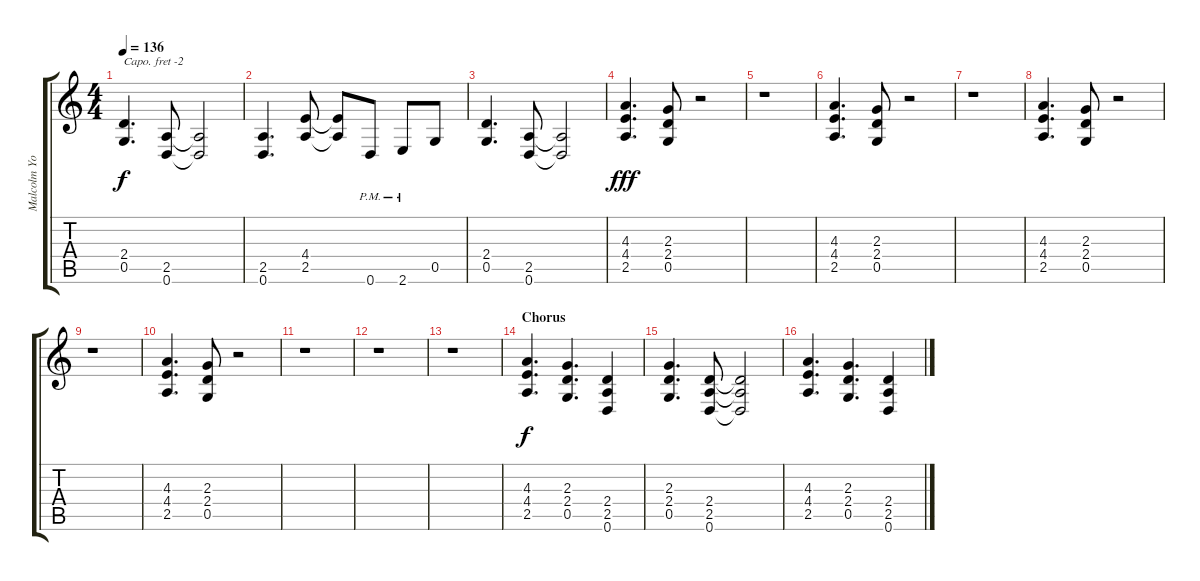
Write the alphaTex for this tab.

\track ("Malcolm Young - Rhythm Guitar" "Malcolm Yo") {instrument overdrivenguitar}
\staff {score tabs}
\capo -2
\tuning (E4 B3 G3 D3 A2 E2) {hide}
\ts (4 4)
\tempo 136
\clef g2
\ks c
(2.4 0.5).4{d dy f} (2.5 0.6).8 (2.5{t} 0.6{t}).2 |
(2.5 0.6).4{d} (4.4 2.5).8 (4.4{t} 2.5{t}).8 0.6{pm}.8 2.6{pm}.8 0.5.8 |
(2.4 0.5).4{d} (2.5 0.6).8 (2.5{t} 0.6{t}).2 |
(4.3 4.4 2.5).4{d dy fff} (2.3 2.4 0.5).8 r.2 |
r.1 |
(4.3 4.4 2.5).4{d} (2.3 2.4 0.5).8 r.2 |
r.1 |
(4.3 4.4 2.5).4{d} (2.3 2.4 0.5).8 r.2 |
r.1 |
(4.3 4.4 2.5).4{d} (2.3 2.4 0.5).8 r.2 |
r.1 |
r.1 |
r.1 |
\section ("" "Chorus")
(4.3 4.4 2.5).4{d dy f} (2.3 2.4 0.5).4{d} (2.4 2.5 0.6).4 |
(2.3 2.4 0.5).4{d} (2.4 2.5 0.6).8 (2.4{t} 2.5{t} 0.6{t}).2 |
(4.3 4.4 2.5).4{d} (2.3 2.4 0.5).4{d} (2.4 2.5 0.6).4
